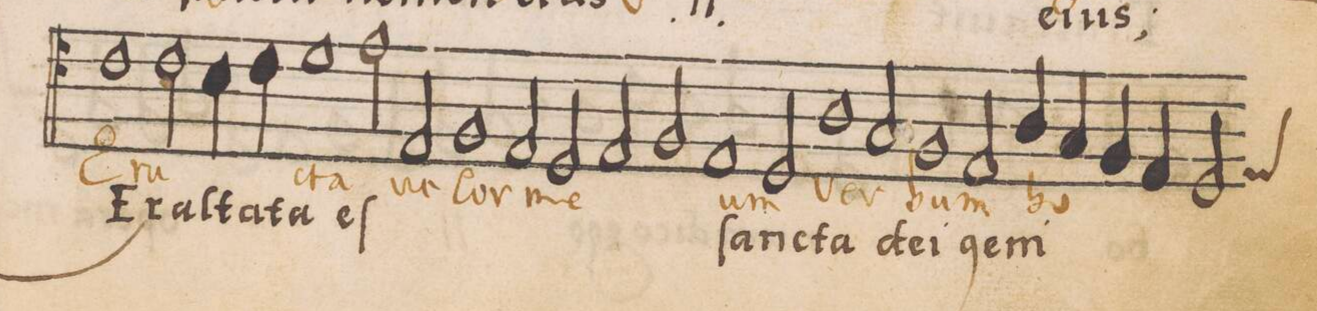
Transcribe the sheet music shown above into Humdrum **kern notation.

**kern	**text	**text
*I"ALTVS	*	*
*clefC4	*	*
*k[]	*	*
*met(C|)	*	*
*M2/1	*	*
1c	Ex-	E-
2c\	-al-	-ru-
4B\	-ta-	.
4c\	.	.
=78-	=78-	=78-
1d	-ta	-cta-
2e\	eſ	.
2E/	.	-vit
=79-	=79-	=79-
1F	.	Cor
2E/	.	.
2D/	.	me-
=80-	=80-	=80-
2E/	.	.
2F/	.	.
1E	ſan-	-um
=81-	=81-	=81-
2D/	.	.
1A	-cta	Ver-
2G/	de-	.
=82-	=82-	=82-
1F	-i	-bum
2E/	ge-	.
4A/	-ni-	bo-
4G/	.	.
=83-	=83-	=83-
4F/	.	.
4E/	.	.
*custos:E	*	*
2D/	.	.
*-	*-	*-
